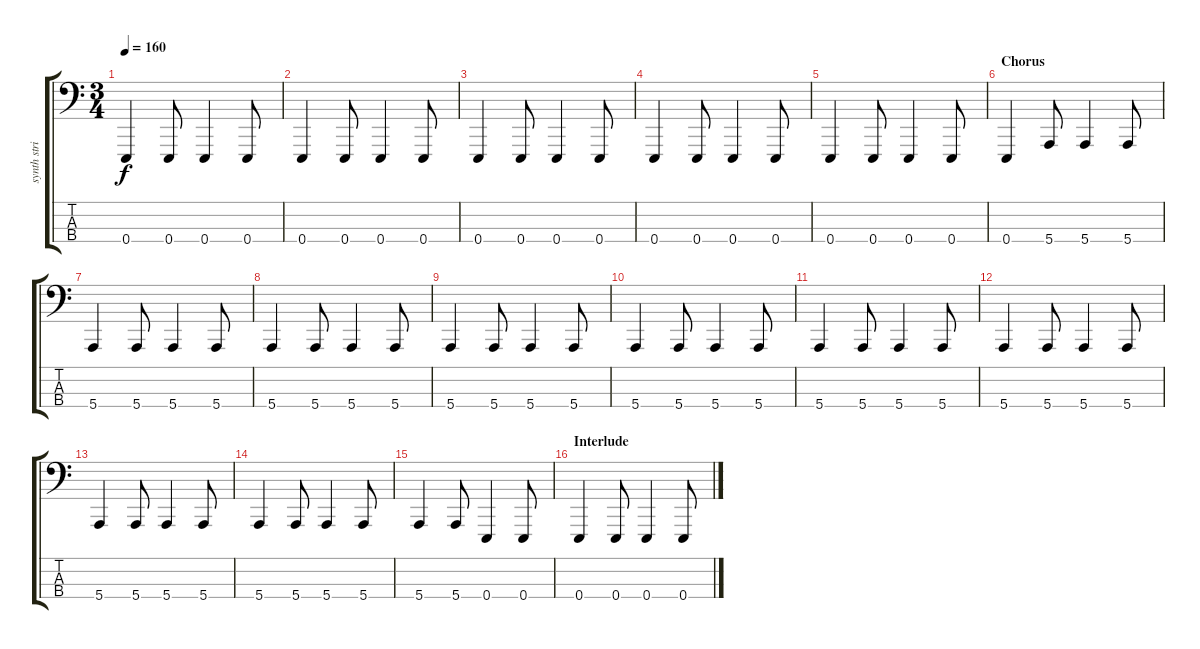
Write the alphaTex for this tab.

\track ("synth string" "synth stri") {instrument synthstrings1}
\staff {score tabs}
\tuning (G2 D2 A1 E1) {hide}
\ts (3 4)
\tempo 160
\clef f4
\ks c
0.4.4{dy f} 0.4.8 0.4.4 0.4.8 |
0.4.4 0.4.8 0.4.4 0.4.8 |
0.4.4 0.4.8 0.4.4 0.4.8 |
0.4.4 0.4.8 0.4.4 0.4.8 |
0.4.4 0.4.8 0.4.4 0.4.8 |
\section ("" "Chorus")
0.4.4 5.4.8 5.4.4 5.4.8 |
5.4.4 5.4.8 5.4.4 5.4.8 |
5.4.4 5.4.8 5.4.4 5.4.8 |
5.4.4 5.4.8 5.4.4 5.4.8 |
5.4.4 5.4.8 5.4.4 5.4.8 |
5.4.4 5.4.8 5.4.4 5.4.8 |
5.4.4 5.4.8 5.4.4 5.4.8 |
5.4.4 5.4.8 5.4.4 5.4.8 |
5.4.4 5.4.8 5.4.4 5.4.8 |
5.4.4 5.4.8 0.4.4 0.4.8 |
\section ("" "Interlude")
0.4.4 0.4.8 0.4.4 0.4.8
